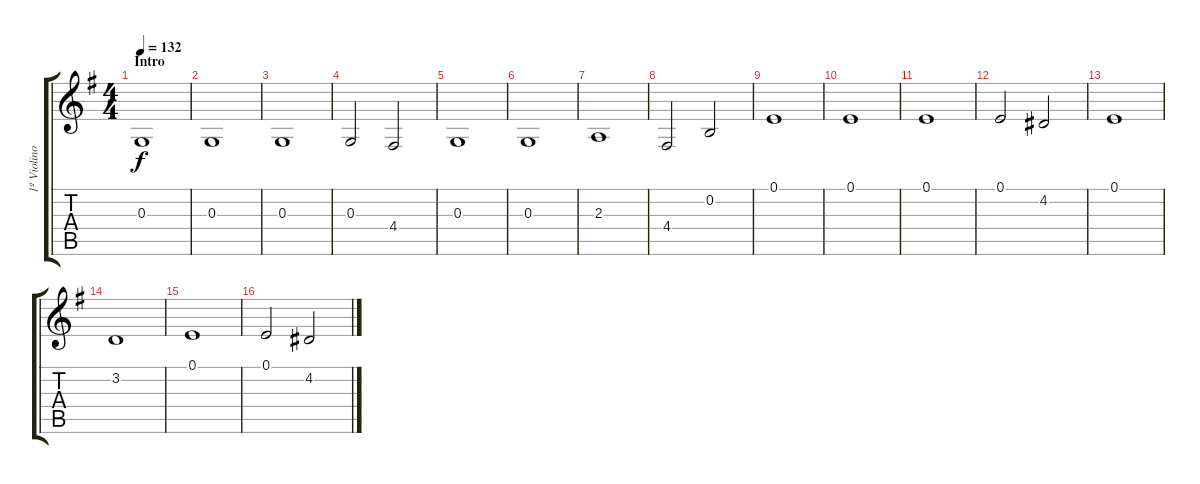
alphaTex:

\track ("1º Violino" "1º Violino") {instrument violin}
\staff {score tabs}
\tuning (E4 B3 G3 D3 A2 E2) {hide}
\ts (4 4)
\section ("" "Intro")
\tempo 132
\clef g2
\ks eminor
0.3.1{dy f instrument violin} |
0.3.1 |
0.3.1 |
0.3.2 4.4.2 |
0.3.1 |
0.3.1 |
2.3.1 |
4.4.2 0.2.2 |
0.1.1 |
0.1.1 |
0.1.1 |
0.1.2 4.2.2 |
0.1.1 |
3.2.1 |
0.1.1 |
0.1.2 4.2.2
